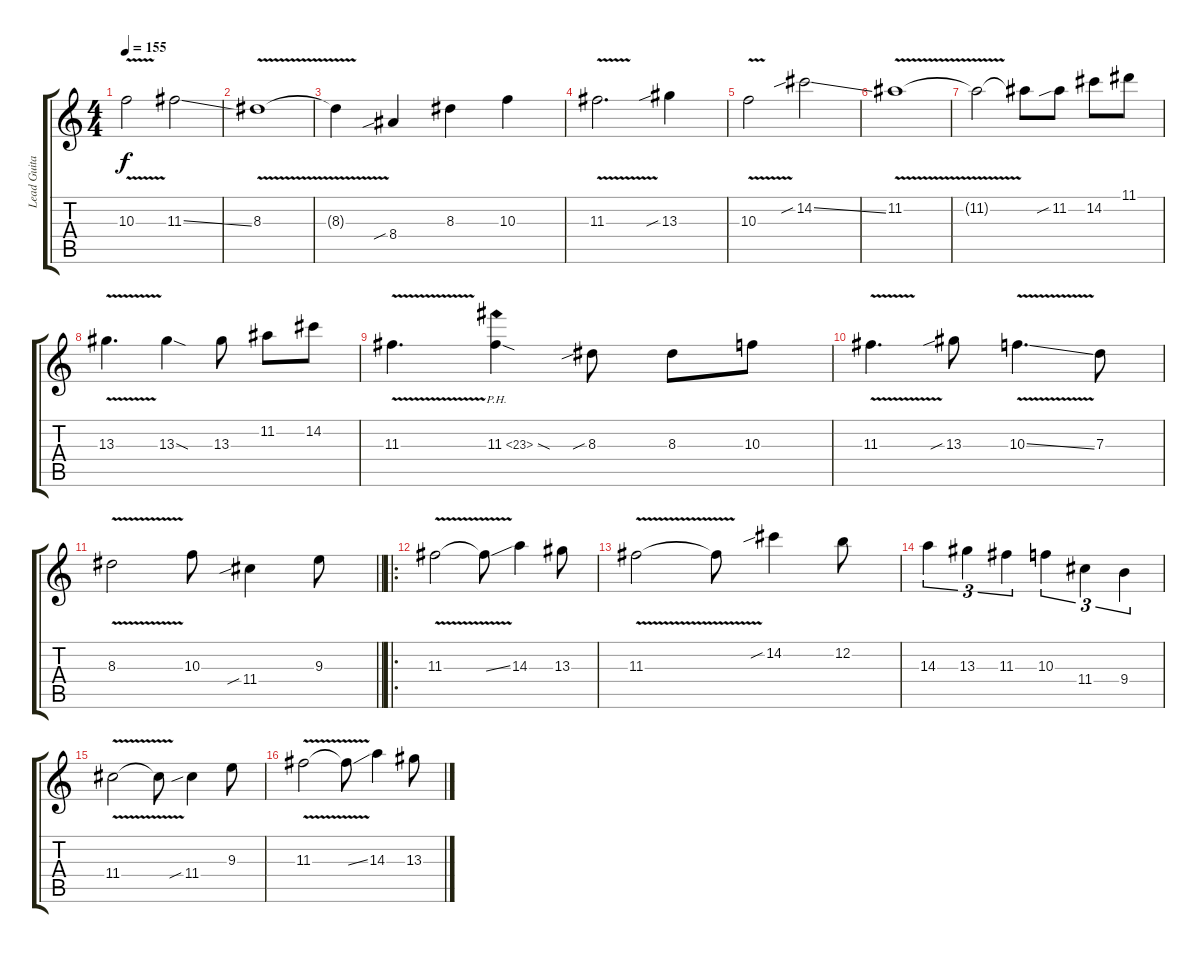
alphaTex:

\track ("Lead Guitar" "Lead Guita") {instrument distortionguitar}
\staff {score tabs}
\tuning (E4 B3 G3 D3 A2 E2) {hide}
\ts (4 4)
\tempo 155
\clef g2
\ks c
10.3{v}.2{dy f} 11.3{ss}.2 |
8.3{v}.1 |
8.3{t}.4 8.4{sib}.4 8.3.4 10.3.4 |
11.3{v}.2{d} 13.3{sib}.4 |
10.3{v}.2 14.2{sib ss}.2 |
11.2{v}.1 |
11.2{t}.2 11.2{t}.8 11.2{sib}.8 14.2.8 11.1.8 |
13.3{v}.4{d} 13.3{sod}.4 13.3.8 11.2.8 14.2.8 |
11.3{v}.4{d} 11.3{ph 12 sod}.4 8.3{sib}.8 8.3.8 10.3.8 |
11.3{v}.4{d} 13.3{sib}.8 10.3{v ss}.4{d} 7.3.8 |
\barLineRight lightlight
8.3{v}.2 10.3.8 11.4{sib}.4 9.3.8 |
\ro
11.3{v}.2 11.3{ss t}.8 14.3.4 13.3.8 |
11.3{v}.2 11.3{t}.8 14.2{sib}.4 12.2.8 |
14.3.4{tu (3 2)} 13.3.4{tu (3 2)} 11.3.4{tu (3 2)} 10.3.4{tu (3 2)} 11.4.4{tu (3 2)} 9.4.4{tu (3 2)} |
11.4{v}.2 11.4{t}.8 11.4{sib}.4 9.3.8 |
11.3{v}.2 11.3{ss t}.8 14.3.4 13.3.8
